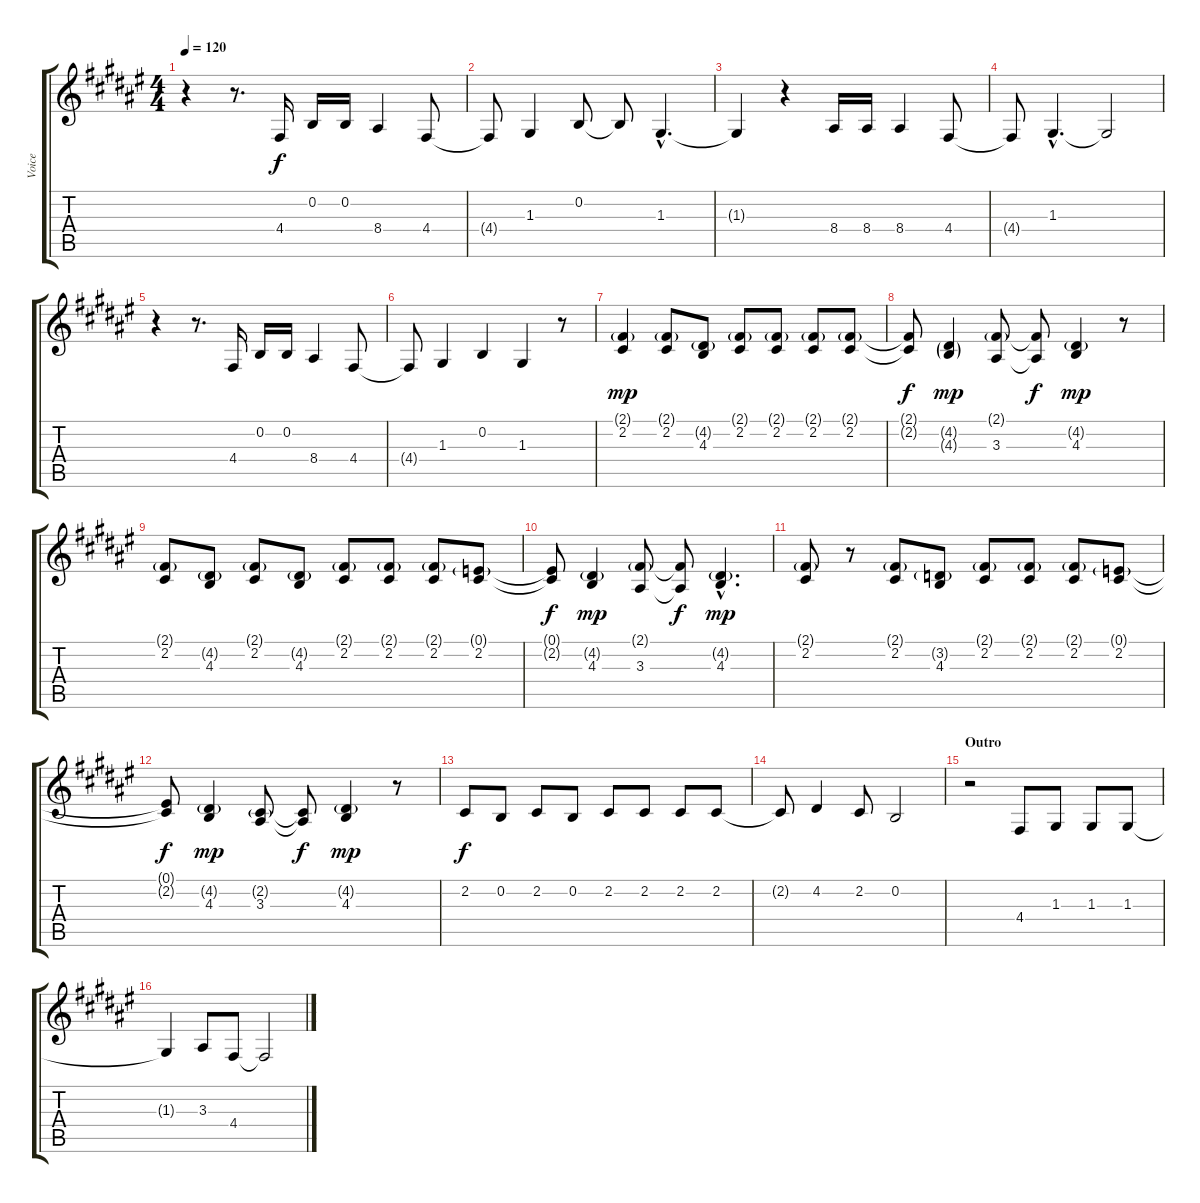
\track ("Voice" "Voice") {instrument lead1square}
\staff {score tabs}
\tuning (E4 B3 G3 D3 A2 E2) {hide}
\ts (4 4)
\tempo 120
\clef g2
\ks f#
r.4{dy f} r.8{d} 4.4.16 0.2.16 0.2.16 8.4.4 4.4.8 |
4.4{t}.8 1.3.4 0.2.8 0.2{t}.8 1.3{hac}.4{d} |
1.3{t}.4 r.4 8.4.16 8.4.16 8.4.4 4.4.8 |
4.4{t}.8 1.3{hac}.4{d} 1.3{t}.2 |
r.4 r.8{d} 4.4.16 0.2.16 0.2.16 8.4.4 4.4.8 |
4.4{t}.8 1.3.4 0.2.4 1.3.4 r.8 |
(2.1{g} 2.2).4{dy mp} (2.1{g} 2.2).8 (4.2{g} 4.3).8 (2.1{g} 2.2).8 (2.1{g} 2.2).8 (2.1{g} 2.2).8 (2.1{g} 2.2).8 |
(2.1{t} 2.2{t}).8{dy f} (4.2{g} 4.3{g}).4{dy mp} (2.1{g} 3.3).8 (2.1{t} 3.3{t}).8{dy f} (4.2{g} 4.3).4{dy mp} r.8 |
(2.1{g} 2.2).8 (4.2{g} 4.3).8 (2.1{g} 2.2).8 (4.2{g} 4.3).8 (2.1{g} 2.2).8 (2.1{g} 2.2).8 (2.1{g} 2.2).8 (0.1{g} 2.2).8 |
(0.1{t} 2.2{t}).8{dy f} (4.2{g} 4.3).4{dy mp} (2.1{g} 3.3).8 (2.1{t} 3.3{t}).8{dy f} (4.2{g hac} 4.3{hac}).4{d dy mp} |
(2.1{g} 2.2).8 r.8 (2.1{g} 2.2).8 (3.2{g} 4.3).8 (2.1{g} 2.2).8 (2.1{g} 2.2).8 (2.1{g} 2.2).8 (0.1{g} 2.2).8 |
(0.1{t} 2.2{t}).8{dy f} (4.2{g} 4.3).4{dy mp} (2.2{g} 3.3).8 (2.2{t} 3.3{t}).8{dy f} (4.2{g} 4.3).4{dy mp} r.8 |
2.2.8{dy f} 0.2.8 2.2.8 0.2.8 2.2.8 2.2.8 2.2.8 2.2.8 |
2.2{t}.8 4.2.4 2.2.8 0.2.2 |
\section ("" "Outro")
r.2 4.4.8 1.3.8 1.3.8 1.3.8 |
1.3{t}.4 3.3.8 4.4.8 4.4{t}.2
